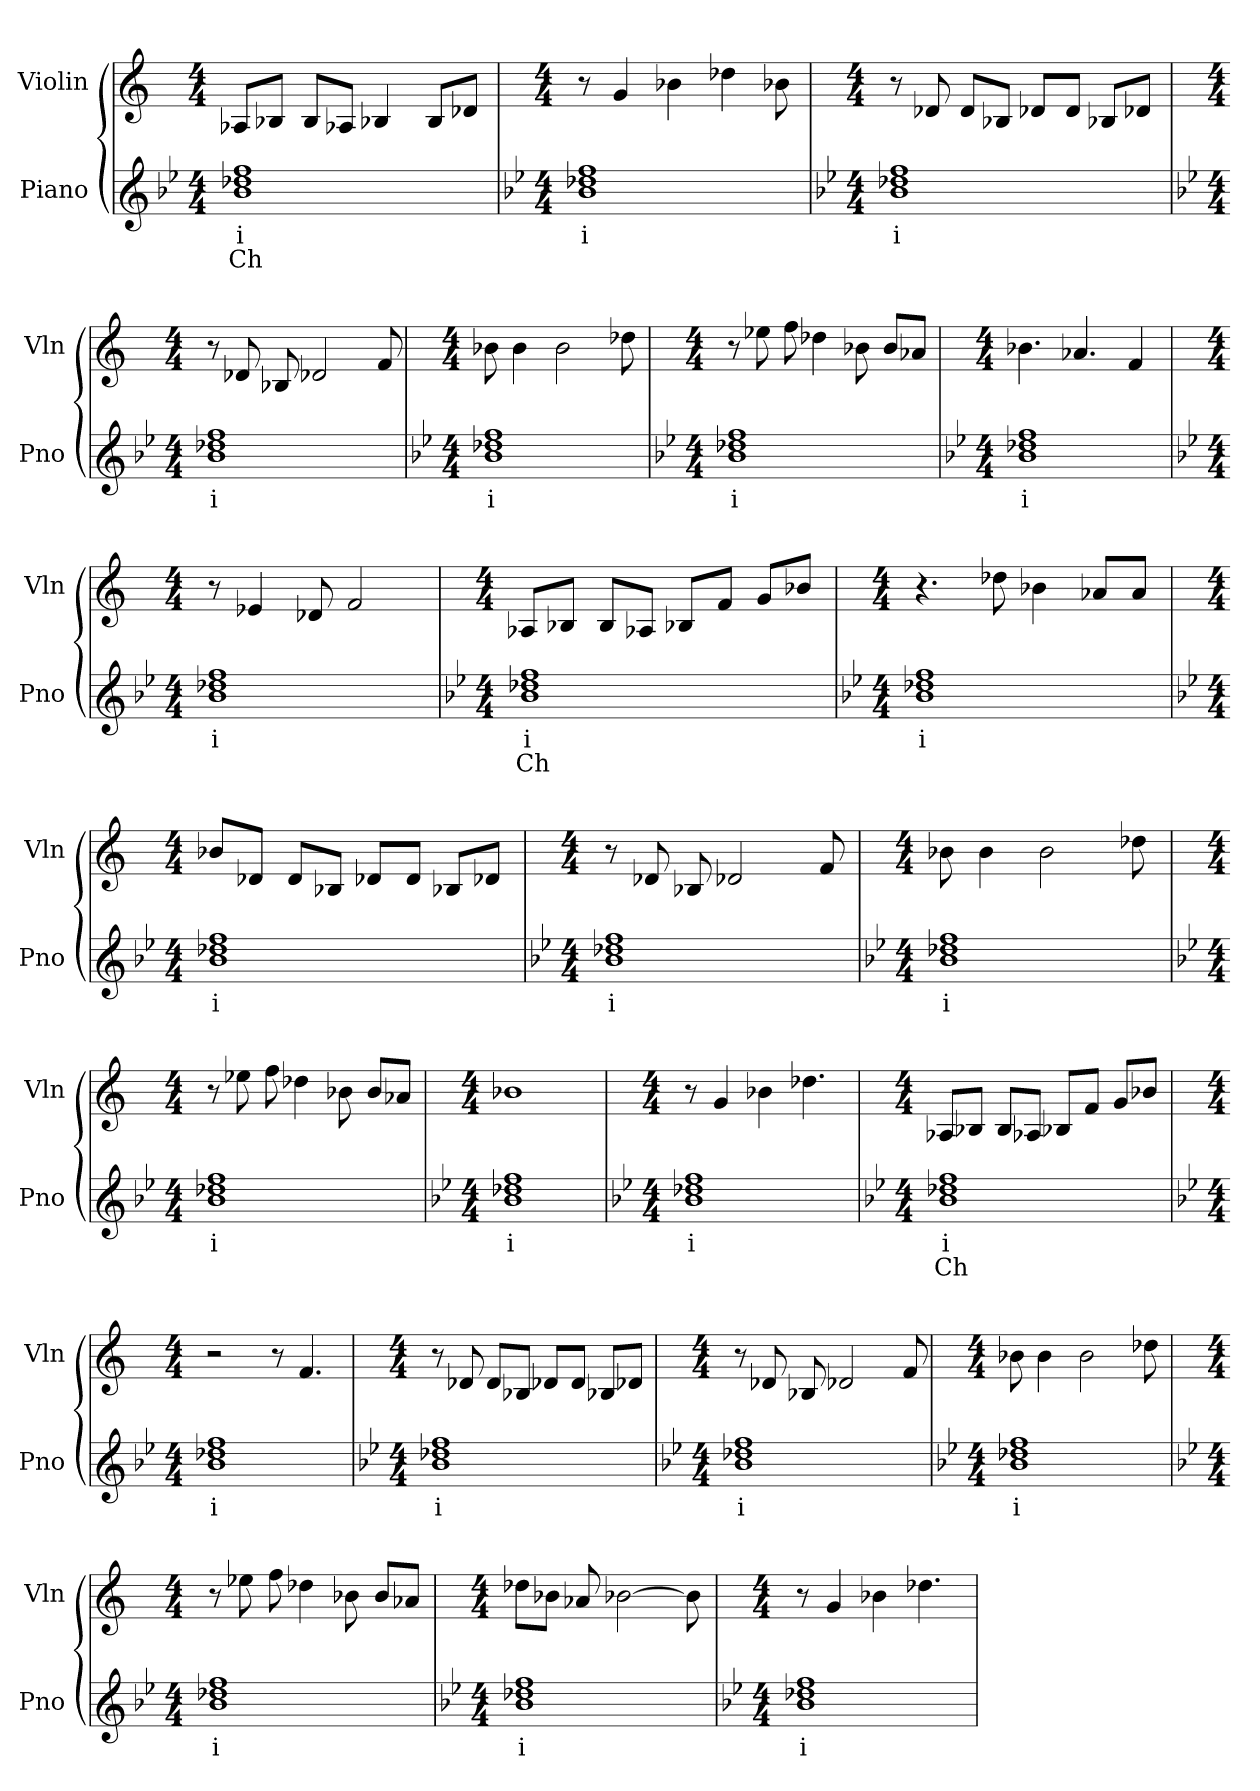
**kern	**text	**text	**kern
*part2	*part2	*part2	*part1
*staff2	*staff2	*staff2	*staff1
*I"Piano	*	*	*I"Violin
*I'Pno	*	*	*I'Vln
*k[b-e-]	*	*	*
*B-:	*	*	*
*M4/4	*	*	*M4/4
=	=	=	=
1b- 1dd-X 1ff	i	Ch	8A-XL
.	.	.	8B-XJ
.	.	.	8B-L
.	.	.	8A-XJ
.	.	.	4B-X
.	.	.	8B-L
.	.	.	8d-XJ
=	=	=	=
*k[b-e-]	*	*	*
*B-:	*	*	*
*M4/4	*	*	*M4/4
1b- 1dd-X 1ff	i	.	8r
.	.	.	4g
.	.	.	4b-X
.	.	.	4dd-X
.	.	.	8b-X
=	=	=	=
*k[b-e-]	*	*	*
*B-:	*	*	*
*M4/4	*	*	*M4/4
1b- 1dd-X 1ff	i	.	8r
.	.	.	8d-X
.	.	.	8d-L
.	.	.	8B-XJ
.	.	.	8d-XL
.	.	.	8d-J
.	.	.	8B-XL
.	.	.	8d-XJ
=	=	=	=
*k[b-e-]	*	*	*
*B-:	*	*	*
*M4/4	*	*	*M4/4
1b- 1dd-X 1ff	i	.	8r
.	.	.	8d-X
.	.	.	8B-X
.	.	.	2d-X
.	.	.	8f
=	=	=	=
*k[b-e-]	*	*	*
*B-:	*	*	*
*M4/4	*	*	*M4/4
1b- 1dd-X 1ff	i	.	8b-X
.	.	.	4b-
.	.	.	2b-
.	.	.	8dd-X
=	=	=	=
*k[b-e-]	*	*	*
*B-:	*	*	*
*M4/4	*	*	*M4/4
1b- 1dd-X 1ff	i	.	8r
.	.	.	8ee-X
.	.	.	8ff
.	.	.	4dd-X
.	.	.	8b-X
.	.	.	8b-L
.	.	.	8a-XJ
=	=	=	=
*k[b-e-]	*	*	*
*B-:	*	*	*
*M4/4	*	*	*M4/4
1b- 1dd-X 1ff	i	.	4.b-X
.	.	.	4.a-X
.	.	.	4f
=	=	=	=
*k[b-e-]	*	*	*
*B-:	*	*	*
*M4/4	*	*	*M4/4
1b- 1dd-X 1ff	i	.	8r
.	.	.	4e-X
.	.	.	8d-X
.	.	.	2f
=	=	=	=
*k[b-e-]	*	*	*
*B-:	*	*	*
*M4/4	*	*	*M4/4
1b- 1dd-X 1ff	i	Ch	8A-XL
.	.	.	8B-XJ
.	.	.	8B-L
.	.	.	8A-XJ
.	.	.	8B-XL
.	.	.	8fJ
.	.	.	8gL
.	.	.	8b-XJ
=	=	=	=
*k[b-e-]	*	*	*
*B-:	*	*	*
*M4/4	*	*	*M4/4
1b- 1dd-X 1ff	i	.	4.r
.	.	.	8dd-X
.	.	.	4b-X
.	.	.	8a-XL
.	.	.	8a-J
=	=	=	=
*k[b-e-]	*	*	*
*B-:	*	*	*
*M4/4	*	*	*M4/4
1b- 1dd-X 1ff	i	.	8b-XL
.	.	.	8d-XJ
.	.	.	8d-L
.	.	.	8B-XJ
.	.	.	8d-XL
.	.	.	8d-J
.	.	.	8B-XL
.	.	.	8d-XJ
=	=	=	=
*k[b-e-]	*	*	*
*B-:	*	*	*
*M4/4	*	*	*M4/4
1b- 1dd-X 1ff	i	.	8r
.	.	.	8d-X
.	.	.	8B-X
.	.	.	2d-X
.	.	.	8f
=	=	=	=
*k[b-e-]	*	*	*
*B-:	*	*	*
*M4/4	*	*	*M4/4
1b- 1dd-X 1ff	i	.	8b-X
.	.	.	4b-
.	.	.	2b-
.	.	.	8dd-X
=	=	=	=
*k[b-e-]	*	*	*
*B-:	*	*	*
*M4/4	*	*	*M4/4
1b- 1dd-X 1ff	i	.	8r
.	.	.	8ee-X
.	.	.	8ff
.	.	.	4dd-X
.	.	.	8b-X
.	.	.	8b-L
.	.	.	8a-XJ
=	=	=	=
*k[b-e-]	*	*	*
*B-:	*	*	*
*M4/4	*	*	*M4/4
1b- 1dd-X 1ff	i	.	1b-X
=	=	=	=
*k[b-e-]	*	*	*
*B-:	*	*	*
*M4/4	*	*	*M4/4
1b- 1dd-X 1ff	i	.	8r
.	.	.	4g
.	.	.	4b-X
.	.	.	4.dd-X
=	=	=	=
*k[b-e-]	*	*	*
*B-:	*	*	*
*M4/4	*	*	*M4/4
1b- 1dd-X 1ff	i	Ch	8A-XL
.	.	.	8B-XJ
.	.	.	8B-L
.	.	.	8A-XJ
.	.	.	8B-XL
.	.	.	8fJ
.	.	.	8gL
.	.	.	8b-XJ
=	=	=	=
*k[b-e-]	*	*	*
*B-:	*	*	*
*M4/4	*	*	*M4/4
1b- 1dd-X 1ff	i	.	2r
.	.	.	8r
.	.	.	4.f
=	=	=	=
*k[b-e-]	*	*	*
*B-:	*	*	*
*M4/4	*	*	*M4/4
1b- 1dd-X 1ff	i	.	8r
.	.	.	8d-X
.	.	.	8d-L
.	.	.	8B-XJ
.	.	.	8d-XL
.	.	.	8d-J
.	.	.	8B-XL
.	.	.	8d-XJ
=	=	=	=
*k[b-e-]	*	*	*
*B-:	*	*	*
*M4/4	*	*	*M4/4
1b- 1dd-X 1ff	i	.	8r
.	.	.	8d-X
.	.	.	8B-X
.	.	.	2d-X
.	.	.	8f
=	=	=	=
*k[b-e-]	*	*	*
*B-:	*	*	*
*M4/4	*	*	*M4/4
1b- 1dd-X 1ff	i	.	8b-X
.	.	.	4b-
.	.	.	2b-
.	.	.	8dd-X
=	=	=	=
*k[b-e-]	*	*	*
*B-:	*	*	*
*M4/4	*	*	*M4/4
1b- 1dd-X 1ff	i	.	8r
.	.	.	8ee-X
.	.	.	8ff
.	.	.	4dd-X
.	.	.	8b-X
.	.	.	8b-L
.	.	.	8a-XJ
=	=	=	=
*k[b-e-]	*	*	*
*B-:	*	*	*
*M4/4	*	*	*M4/4
1b- 1dd-X 1ff	i	.	8dd-XL
.	.	.	8b-XJ
.	.	.	8a-X
.	.	.	[2b-X
.	.	.	8b-]
=	=	=	=
*k[b-e-]	*	*	*
*B-:	*	*	*
*M4/4	*	*	*M4/4
1b- 1dd-X 1ff	i	.	8r
.	.	.	4g
.	.	.	4b-X
.	.	.	4.dd-X
=	=	=	=
*-	*-	*-	*-
